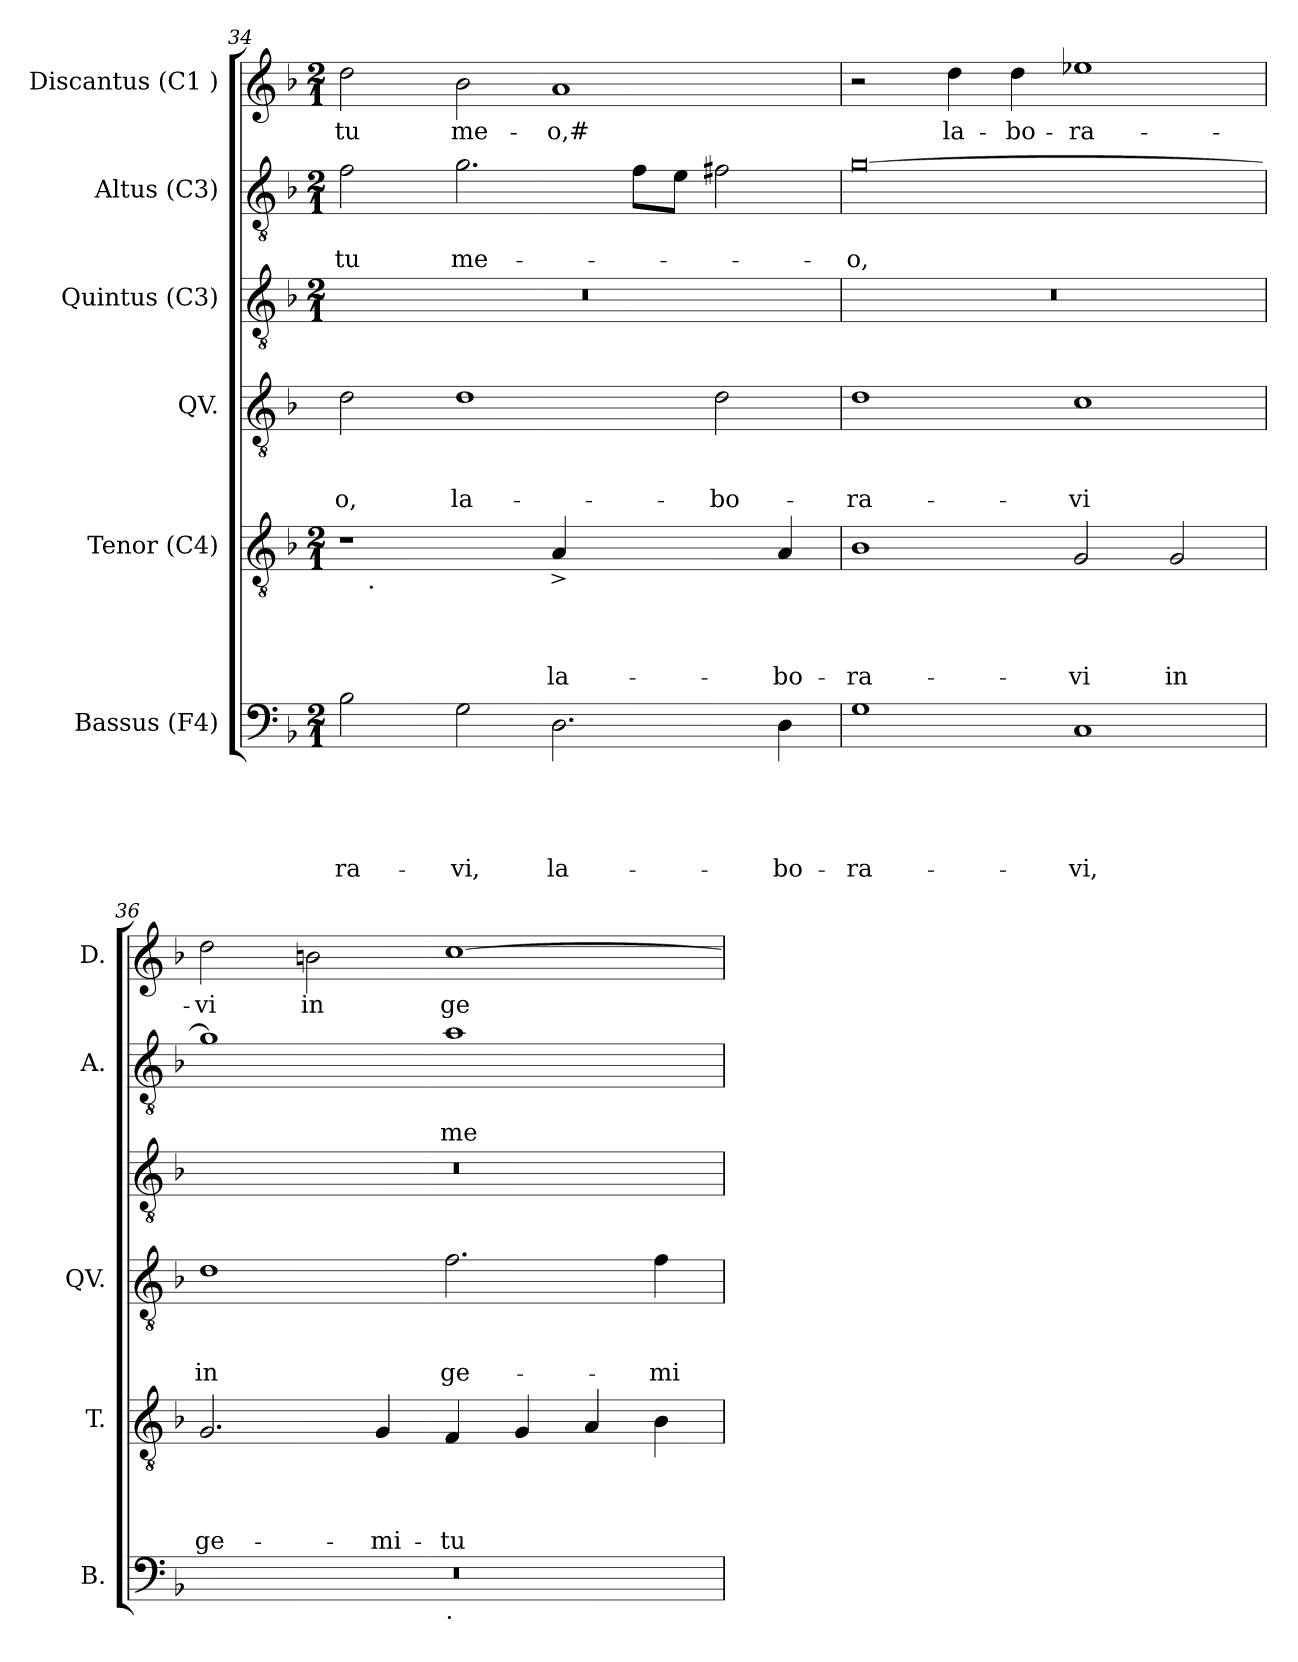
**kern	**text	**text	**text	**text	**text	**kern	**text	**text	**text	**text	**kern	**text	**text	**text	**kern	**kern	**text	**text	**kern	**text
*part6	*part6	*part6	*part6	*part6	*part6	*part5	*part5	*part5	*part5	*part5	*part4	*part4	*part4	*part4	*part3	*part2	*part2	*part2	*part1	*part1
*staff6	*staff6	*staff6	*staff6	*staff6	*staff6	*staff5	*staff5	*staff5	*staff5	*staff5	*staff4	*staff4	*staff4	*staff4	*staff3	*staff2	*staff2	*staff2	*staff1	*staff1
*I"Bassus (F4)	*	*	*	*	*	*I"Tenor (C4)	*	*	*	*	*I"QV.	*	*	*	*I"Quintus (C3)	*I"Altus (C3)	*	*	*I"Discantus (C1 )	*
*I'B.	*	*	*	*	*	*I'T.	*	*	*	*	*I'QV.	*	*	*	*	*I'A.	*	*	*I'D.	*
!!LO:LB:g=z
*clefF4	*	*	*	*	*	*clefGv2	*	*	*	*	*clefGv2	*	*	*	*clefGv2	*clefGv2	*	*	*clefG2	*
*k[b-]	*	*	*	*	*	*k[b-]	*	*	*	*	*k[b-]	*	*	*	*k[b-]	*k[b-]	*	*	*k[b-]	*
*F:	*	*	*	*	*	*F:	*	*	*	*	*F:	*	*	*	*F:	*F:	*	*	*F:	*
*M2/1	*	*	*	*	*	*M2/1	*	*	*	*	*	*	*	*	*M2/1	*M2/1	*	*	*M2/1	*
=34	=34	=34	=34	=34	=34	=34	=34	=34	=34	=34	=34	=34	=34	=34	=34	=34	=34	=34	=34	=34
!	!	!	!	!	!LO:LY:b	!	!	!	!	!	!	!	!	!LO:LY:b	!	!	!	!LO:LY:b	!	!LO:LY:b
*	*	*	*	*	*	*^	*	*	*	*	*	*	*	*	*	*	*	*	*	*
2B-\	.	.	.	.	-ra-	1r	16ryy	.	.	.	.	2d\	.	.	-o,	0r	2f\	.	-tu	2dd\	-tu
!	!	!	!	!	!	!	!LO:TX:b:t=.	!	!	!	!	!	!	!	!	!	!	!	!	!	!
.	.	.	.	.	.	.	1ryy	.	.	.	.	.	.	.	.	.	.	.	.	.	.
!	!	!	!	!	!LO:LY:b	!	!	!	!	!	!	!	!	!	!LO:LY:b	!	!	!	!LO:LY:b	!	!LO:LY:b
2G\	.	.	.	.	-vi,	.	.	.	.	.	.	1d	.	.	la-	.	2.g\	.	me-	2b-\	me-
!	!	!	!	!	!LO:LY:b	!	!	!	!	!	!LO:LY:b	!	!	!	!	!	!	!	!	!	!LO:LY:b
2.D\	.	.	.	.	la-	4A^</	.	.	.	.	la-	.	.	.	.	.	.	.	.	1a	-o,#
.	.	.	.	.	.	.	2...ryy	.	.	.	.	.	.	.	.	.	.	.	.	.	.
.	.	.	.	.	.	2ryy	.	.	.	.	.	.	.	.	.	.	8f\L	.	.	.	.
.	.	.	.	.	.	.	.	.	.	.	.	.	.	.	.	.	8e\J	.	.	.	.
!	!	!	!	!	!	!	!	!	!	!	!	!	!	!	!LO:LY:b	!	!	!	!	!	!
.	.	.	.	.	.	.	.	.	.	.	.	2d\	.	.	-bo-	.	2f#\	.	.	.	.
!	!	!	!	!	!LO:LY:b	!	!	!	!	!	!LO:LY:b	!	!	!	!	!	!	!	!	!	!
4D\	.	.	.	.	-bo-	4A/	.	.	.	.	-bo-	.	.	.	.	.	.	.	.	.	.
=35	=35	=35	=35	=35	=35	=35	=35	=35	=35	=35	=35	=35	=35	=35	=35	=35	=35	=35	=35	=35	=35
!	!	!	!	!	!LO:LY:b	!	!	!	!	!	!LO:LY:b	!	!	!	!LO:LY:b	!	!	!	!LO:LY:b:rj	!	!
*	*	*	*	*	*	*v	*v	*	*	*	*	*	*	*	*	*	*	*	*	*	*
1G	.	.	.	.	-ra-	1B-	.	.	.	-ra-	1d	.	.	-ra-	0r	[>0g	.	-o,	2r	.
!	!	!	!	!	!	!	!	!	!	!	!	!	!	!	!	!	!	!	!	!LO:LY:b
.	.	.	.	.	.	.	.	.	.	.	.	.	.	.	.	.	.	.	4dd\	la-
!	!	!	!	!	!	!	!	!	!	!	!	!	!	!	!	!	!	!	!	!LO:LY:b
.	.	.	.	.	.	.	.	.	.	.	.	.	.	.	.	.	.	.	4dd\	-bo-
!	!	!	!	!	!LO:LY:b	!	!	!	!	!LO:LY:b	!	!	!	!LO:LY:b	!	!	!	!	!	!LO:LY:b
1C	.	.	.	.	-vi,	2G/	.	.	.	-vi	1c	.	.	-vi	.	.	.	.	1ee-X	-ra-
!	!	!	!	!	!	!	!	!	!	!LO:LY:b	!	!	!	!	!	!	!	!	!	!
.	.	.	.	.	.	2G/	.	.	.	in	.	.	.	.	.	.	.	.	.	.
=36	=36	=36	=36	=36	=36	=36	=36	=36	=36	=36	=36	=36	=36	=36	=36	=36	=36	=36	=36	=36
!	!	!	!	!	!	!	!	!	!	!LO:LY:b	!	!	!	!LO:LY:b	!	!	!	!	!	!LO:LY:b
*^	*	*	*	*	*	*	*	*	*	*	*	*	*	*	*	*	*	*	*	*
0r	1ryy	.	.	.	.	.	2.G/	.	.	.	ge-	1d	.	.	in	0r	1g]	.	.	2dd\	-vi
!	!	!	!	!	!	!	!	!	!	!	!	!	!	!	!	!	!	!	!	!	!LO:LY:b
.	.	.	.	.	.	.	.	.	.	.	.	.	.	.	.	.	.	.	.	2bn\	in
!	!	!	!	!	!	!	!	!	!	!	!LO:LY:b	!	!	!	!	!	!	!	!	!	!
.	.	.	.	.	.	.	4G/	.	.	.	-mi-	.	.	.	.	.	.	.	.	.	.
!	!LO:TX:b:t=.	!	!	!	!	!	!	!	!	!	!	!	!	!	!	!	!	!	!	!	!
!	!	!	!	!	!	!	!	!	!	!	!LO:LY:b	!	!	!	!LO:LY:b	!	!	!	!LO:LY:b	!	!LO:LY:b
.	1ryy	.	.	.	.	.	4F/	.	.	.	-tu	2.f\	.	.	ge-	.	1a	.	me-	[>1cc	ge-
.	.	.	.	.	.	.	4G/	.	.	.	.	.	.	.	.	.	.	.	.	.	.
.	.	.	.	.	.	.	4A/	.	.	.	.	.	.	.	.	.	.	.	.	.	.
!	!	!	!	!	!	!	!	!	!	!	!	!	!	!	!LO:LY:b	!	!	!	!	!	!
.	.	.	.	.	.	.	4B-\	.	.	.	.	4f\	.	.	-mi-	.	.	.	.	.	.
*v	*v	*	*	*	*	*	*	*	*	*	*	*	*	*	*	*	*	*	*	*	*
=	=	=	=	=	=	=	=	=	=	=	=	=	=	=	=	=	=	=	=	=
*-	*-	*-	*-	*-	*-	*-	*-	*-	*-	*-	*-	*-	*-	*-	*-	*-	*-	*-	*-	*-
